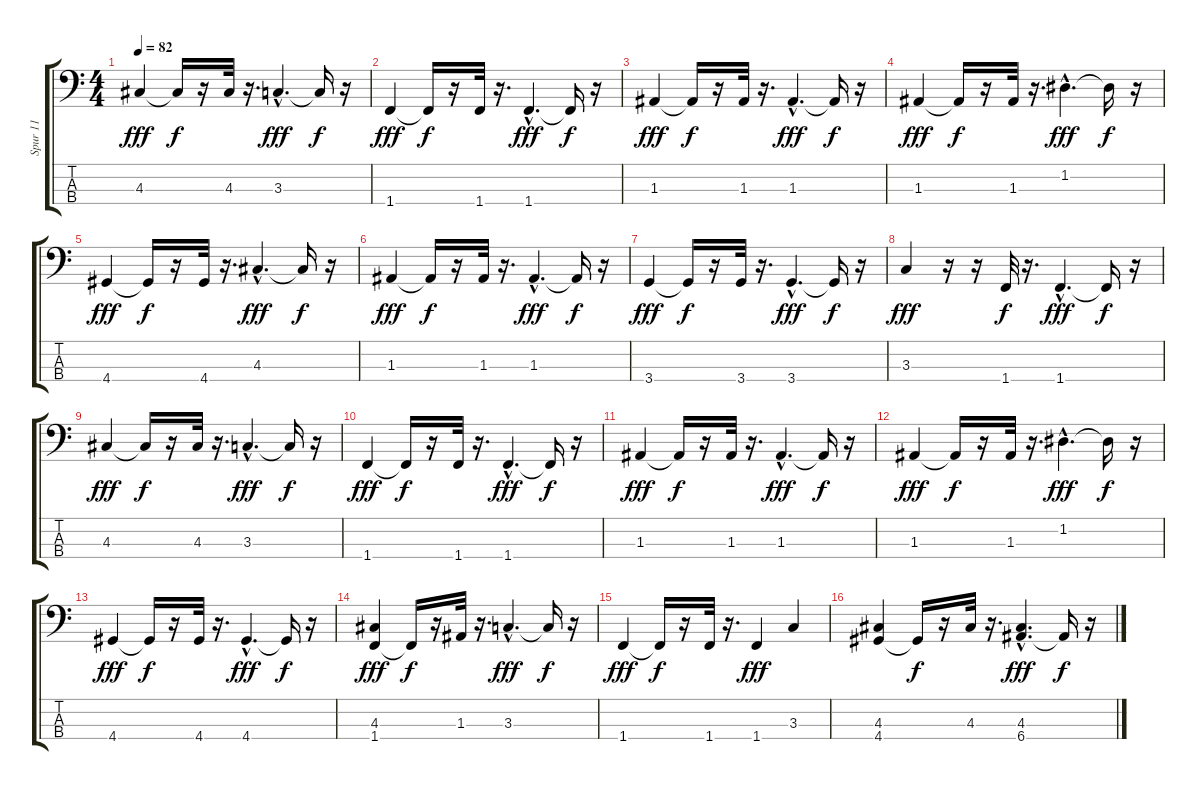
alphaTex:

\track ("Spur 11" "Spur 11") {instrument electricbassfinger}
\staff {score tabs}
\tuning (G2 D2 A1 E1) {hide}
\ts (4 4)
\tempo 82
\clef f4
\ks c
4.3.4{dy fff} 4.3{t}.16{dy f} r.16 4.3.32 r.16{d} 3.3{hac}.4{d dy fff} 3.3{t}.16{dy f} r.16 |
1.4.4{dy fff} 1.4{t}.16{dy f} r.16 1.4.32 r.16{d} 1.4{hac}.4{d dy fff} 1.4{t}.16{dy f} r.16 |
1.3.4{dy fff} 1.3{t}.16{dy f} r.16 1.3.32 r.16{d} 1.3{hac}.4{d dy fff} 1.3{t}.16{dy f} r.16 |
1.3.4{dy fff} 1.3{t}.16{dy f} r.16 1.3.32 r.16{d} 1.2{hac}.4{d dy fff} 1.2{t}.16{dy f} r.16 |
4.4.4{dy fff} 4.4{t}.16{dy f} r.16 4.4.32 r.16{d} 4.3{hac}.4{d dy fff} 4.3{t}.16{dy f} r.16 |
1.3.4{dy fff} 1.3{t}.16{dy f} r.16 1.3.32 r.16{d} 1.3{hac}.4{d dy fff} 1.3{t}.16{dy f} r.16 |
3.4.4{dy fff} 3.4{t}.16{dy f} r.16 3.4.32 r.16{d} 3.4{hac}.4{d dy fff} 3.4{t}.16{dy f} r.16 |
3.3.4{dy fff} r.16 r.16 1.4.32{dy f} r.16{d} 1.4{hac}.4{d dy fff} 1.4{t}.16{dy f} r.16 |
4.3.4{dy fff} 4.3{t}.16{dy f} r.16 4.3.32 r.16{d} 3.3{hac}.4{d dy fff} 3.3{t}.16{dy f} r.16 |
1.4.4{dy fff} 1.4{t}.16{dy f} r.16 1.4.32 r.16{d} 1.4{hac}.4{d dy fff} 1.4{t}.16{dy f} r.16 |
1.3.4{dy fff} 1.3{t}.16{dy f} r.16 1.3.32 r.16{d} 1.3{hac}.4{d dy fff} 1.3{t}.16{dy f} r.16 |
1.3.4{dy fff} 1.3{t}.16{dy f} r.16 1.3.32 r.16{d} 1.2{hac}.4{d dy fff} 1.2{t}.16{dy f} r.16 |
4.4.4{dy fff} 4.4{t}.16{dy f} r.16 4.4.32 r.16{d} 4.4{hac}.4{d dy fff} 4.4{t}.16{dy f} r.16 |
(4.3 1.4).4{dy fff} 1.4{t}.16{dy f} r.16 1.3.32 r.16{d} 3.3{hac}.4{d dy fff} 3.3{t}.16{dy f} r.16 |
1.4.4{dy fff} 1.4{t}.16{dy f} r.16 1.4.32 r.16{d} 1.4.4{dy fff} 3.3.4 |
(4.3 4.4).4 4.4{t}.16{dy f} r.16 4.3.32 r.16{d} (4.3 6.4{hac}).4{d dy fff} 6.4{t}.16{dy f} r.16
